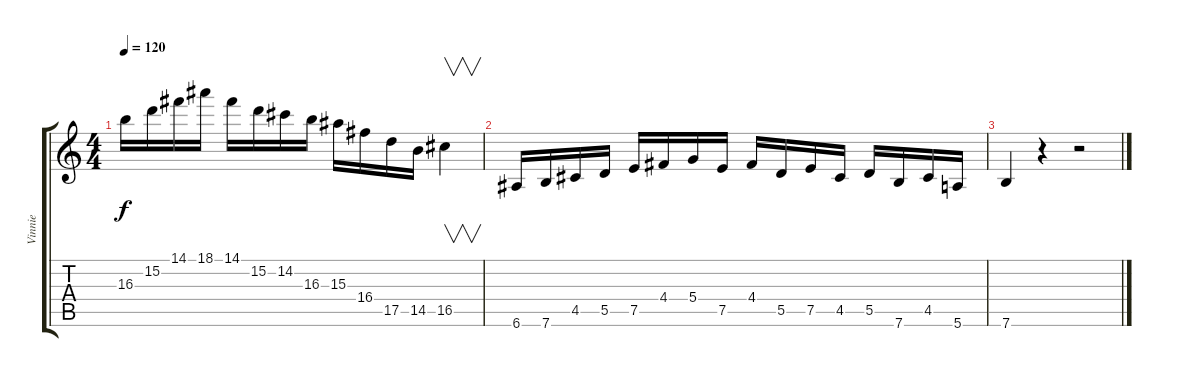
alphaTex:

\track ("Vinnie" "Vinnie") {instrument distortionguitar}
\staff {score tabs}
\tuning (E4 B3 G3 D3 A2 E2) {hide}
\ts (4 4)
\tempo 120
\clef g2
\ks c
16.3.16{dy f} 15.2.16 14.1.16 18.1.16 14.1.16 15.2.16 14.2.16 16.3.16 15.3.16 16.4.16 17.5.16 14.5.16 16.5.4{v} |
6.6.16 7.6.16 4.5.16 5.5.16 7.5.16 4.4.16 5.4.16 7.5.16 4.4.16 5.5.16 7.5.16 4.5.16 5.5.16 7.6.16 4.5.16 5.6.16 |
7.6.4 r.4 r.2
